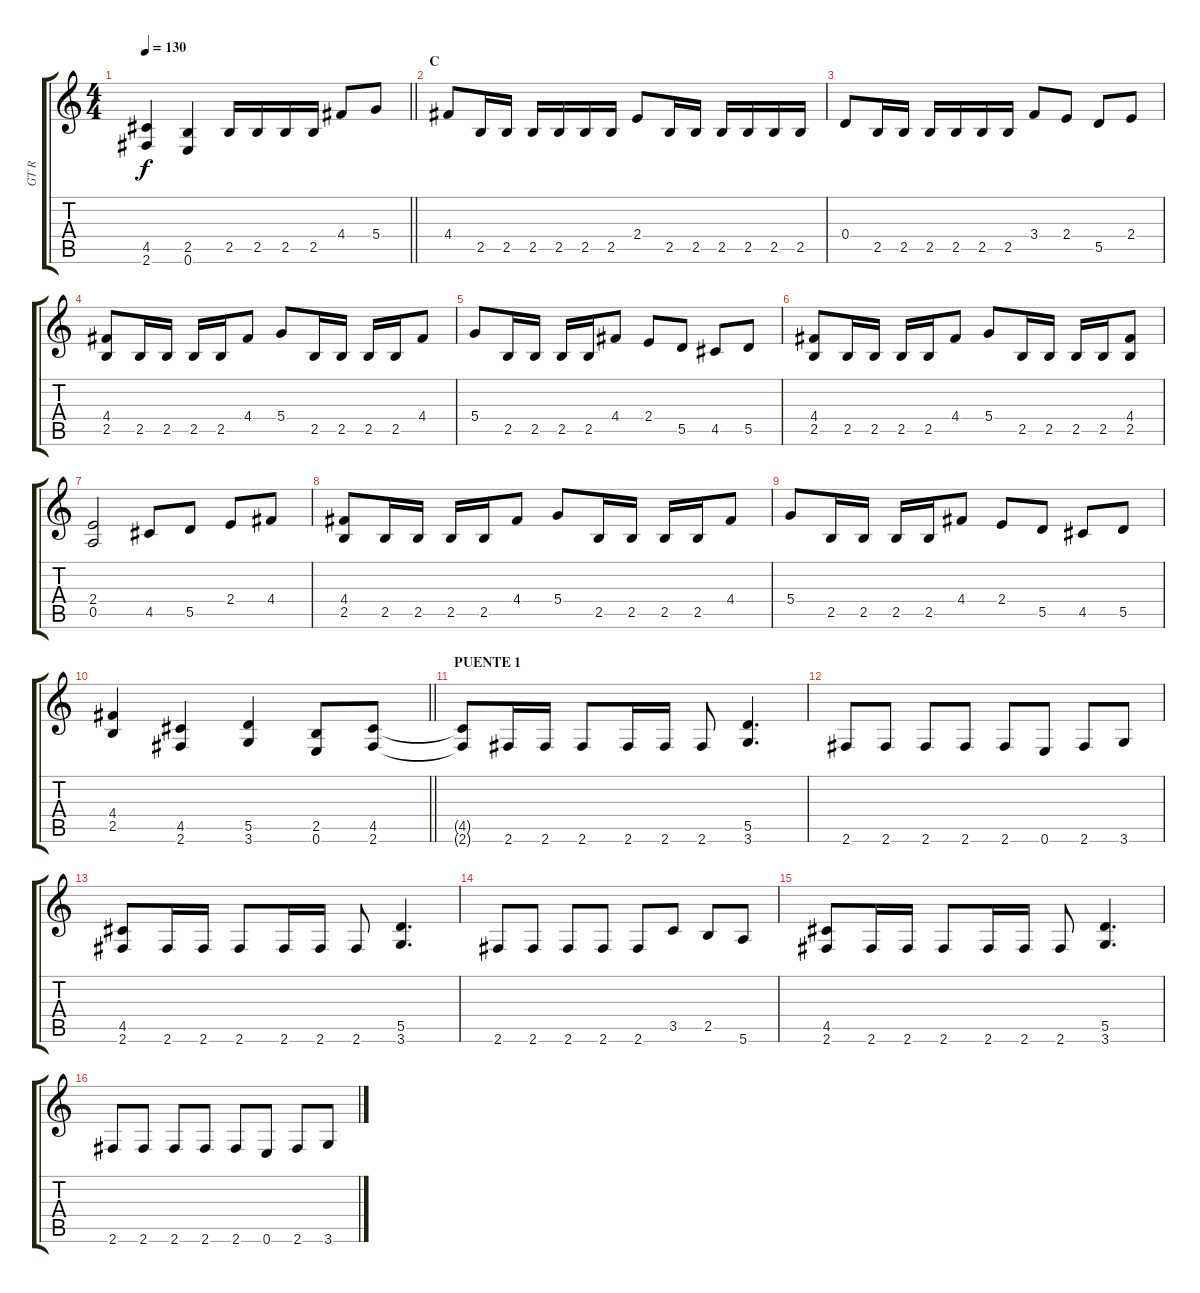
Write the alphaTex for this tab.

\track ("GT R" "GT R") {instrument distortionguitar}
\staff {score tabs}
\tuning (E4 B3 G3 D3 A2 E2) {hide}
\ts (4 4)
\tempo 130
\clef g2
\barLineRight lightlight
\ks c
(4.5 2.6).4{dy f} (2.5 0.6).4 2.5.16 2.5.16 2.5.16 2.5.16 4.4.8 5.4.8 |
\section ("" "C")
4.4.8 2.5.16 2.5.16 2.5.16 2.5.16 2.5.16 2.5.16 2.4.8 2.5.16 2.5.16 2.5.16 2.5.16 2.5.16 2.5.16 |
0.4.8 2.5.16 2.5.16 2.5.16 2.5.16 2.5.16 2.5.16 3.4.8 2.4.8 5.5.8 2.4.8 |
(4.4 2.5).8 2.5.16 2.5.16 2.5.16 2.5.16 4.4.8 5.4.8 2.5.16 2.5.16 2.5.16 2.5.16 4.4.8 |
5.4.8 2.5.16 2.5.16 2.5.16 2.5.16 4.4.8 2.4.8 5.5.8 4.5.8 5.5.8 |
(4.4 2.5).8 2.5.16 2.5.16 2.5.16 2.5.16 4.4.8 5.4.8 2.5.16 2.5.16 2.5.16 2.5.16 (4.4 2.5).8 |
(2.4 0.5).2 4.5.8 5.5.8 2.4.8 4.4.8 |
(4.4 2.5).8 2.5.16 2.5.16 2.5.16 2.5.16 4.4.8 5.4.8 2.5.16 2.5.16 2.5.16 2.5.16 4.4.8 |
5.4.8 2.5.16 2.5.16 2.5.16 2.5.16 4.4.8 2.4.8 5.5.8 4.5.8 5.5.8 |
\barLineRight lightlight
(4.4 2.5).4 (4.5 2.6).4 (5.5 3.6).4 (2.5 0.6).8 (4.5 2.6).8 |
\section ("" "PUENTE 1")
(4.5{t} 2.6{t}).8 2.6.16 2.6.16 2.6.8 2.6.16 2.6.16 2.6.8 (5.5 3.6).4{d} |
2.6.8 2.6.8 2.6.8 2.6.8 2.6.8 0.6.8 2.6.8 3.6.8 |
(4.5 2.6).8 2.6.16 2.6.16 2.6.8 2.6.16 2.6.16 2.6.8 (5.5 3.6).4{d} |
2.6.8 2.6.8 2.6.8 2.6.8 2.6.8 3.5.8 2.5.8 5.6.8 |
(4.5 2.6).8 2.6.16 2.6.16 2.6.8 2.6.16 2.6.16 2.6.8 (5.5 3.6).4{d} |
2.6.8 2.6.8 2.6.8 2.6.8 2.6.8 0.6.8 2.6.8 3.6.8
